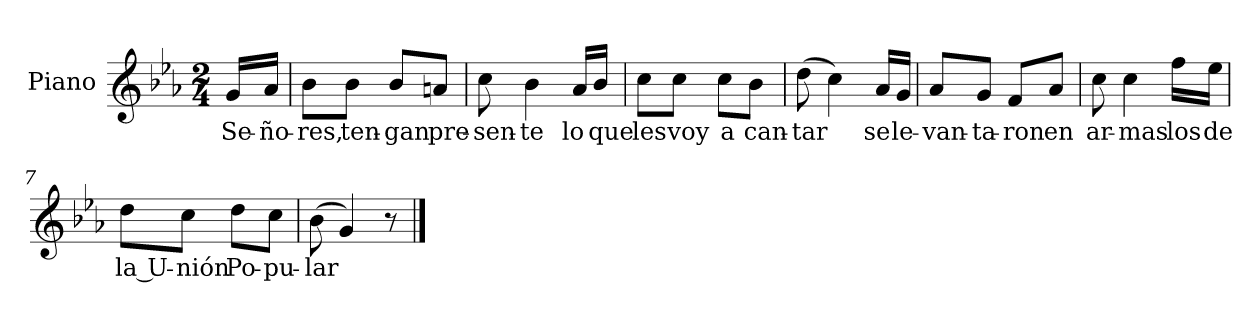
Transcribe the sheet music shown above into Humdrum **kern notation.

**kern	**text
*part1	*part1
*staff1	*staff1
*I"Piano	*
*I'Pno.	*
*clefG2	*
*k[b-e-a-]	*
*E-:	*
*M2/4	*
=	=
16g/LL	Se-
16a-/JJ	-ño-
=1	=1
8b-\L	-res,
8b-\J	ten-
8b-/L	-gan
8an/J	pre-
=2	=2
8cc\	-sen-
4b-\	-te
16a-/LL	lo
16b-/JJ	que
=3	=3
8cc\L	les
8cc\J	voy
8cc\L	a
8b-\J	can-
=4	=4
(8dd\	-tar
4cc\)	.
16a-/LL	se
16g/JJ	le-
=5	=5
8a-/L	-van-
8g/J	-ta-
8f/L	-ron
8a-/J	en
=6	=6
8cc\	ar-
4cc\	-mas
16ff\LL	los
16ee-\JJ	de
=7	=7
8dd\L	la U-
8cc\J	-nión
8dd\L	Po-
8cc\J	-pu-
=8	=8
(8b-\	-lar
4g/)	.
8r	.
==	==
*-	*-
